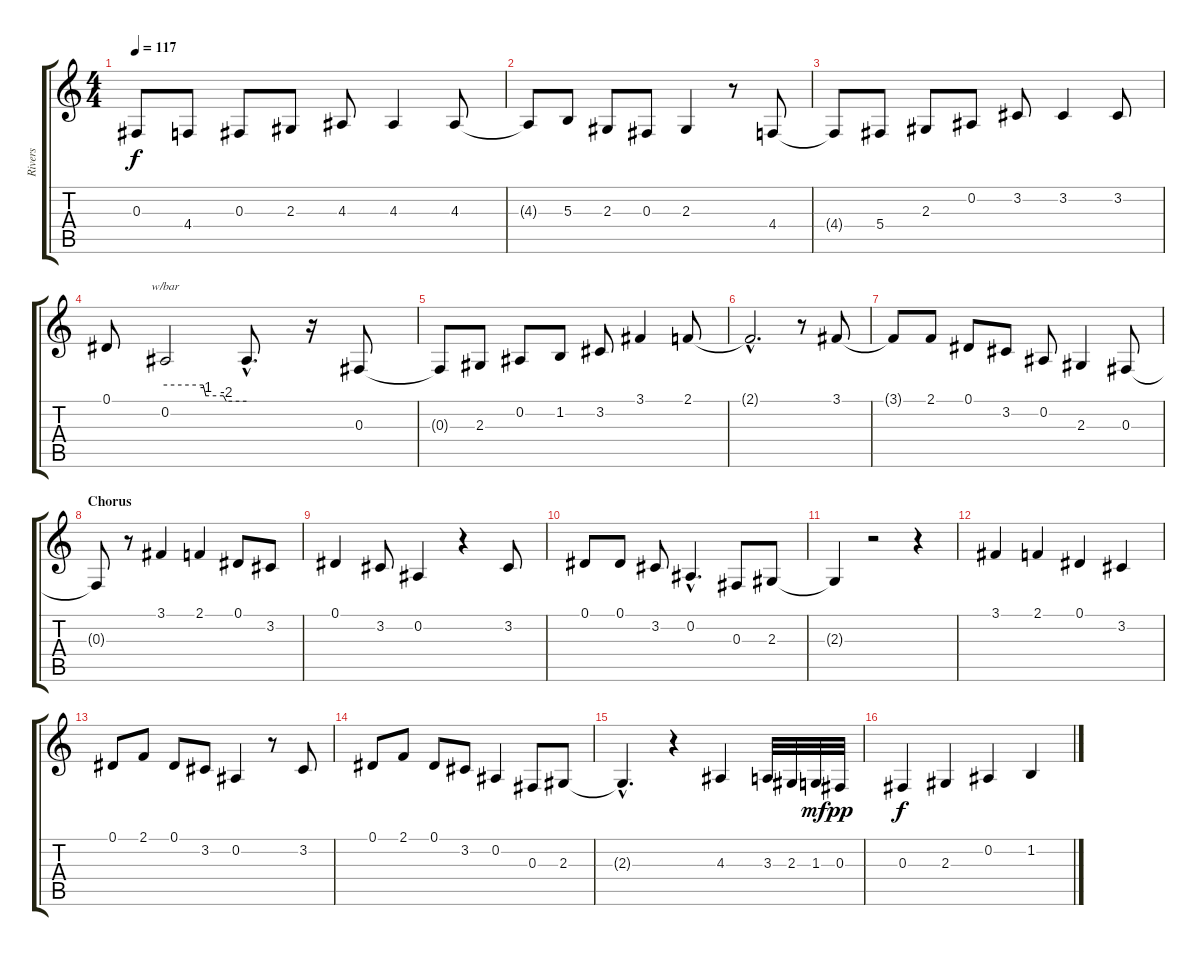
\track ("Rivers" "Rivers") {instrument altosax}
\staff {score tabs}
\tuning (Eb4 Bb3 Gb3 Db3 Ab2 Eb2) {hide}
\ts (4 4)
\tempo 117
\clef g2
\ks c
0.3{t}.8{dy f} 4.4.8 0.3.8 2.3.8 4.3.8 4.3.4 4.3.8 |
4.3{t}.8 5.3.8 2.3.8 0.3.8 2.3.4 r.8 4.4.8 |
4.4{t}.8 5.4.8 2.3.8 0.2.8 3.2.8 3.2.4 3.2.8 |
0.1.8 0.2.2{tbe (custom default 0 0 28 0 30 -4 43 -4 45 -8 60 -8)} 0.2{hac t}.8{d} r.16 0.3.8 |
0.3{t}.8 2.3.8 0.2.8 1.2.8 3.2.8 3.1.4 2.1.8 |
2.1{hac t}.2{d} r.8 3.1.8 |
3.1{t}.8 2.1.8 0.1.8 3.2.8 0.2.8 2.3.4 0.3.8 |
\section ("" "Chorus")
0.3{t}.8 r.8 3.1.4 2.1.4 0.1.8 3.2.8 |
0.1.4 3.2.8 0.2.4 r.4 3.2.8 |
0.1.8 0.1.8 3.2.8 0.2{hac}.4{d} 0.3.8 2.3.8 |
2.3{t}.4 r.2 r.4 |
3.1.4 2.1.4 0.1.4 3.2.4 |
0.1.8 2.1.8 0.1.8 3.2.8 0.2.4 r.8 3.2.8 |
0.1.8 2.1.8 0.1.8 3.2.8 0.2.4 0.3.8 2.3.8 |
2.3{hac t}.4{d} r.4 4.3.4 3.3.32 2.3.32 1.3.32{dy mf} 0.3.32{dy pp} |
0.3.4{dy f} 2.3.4 0.2.4 1.2.4
